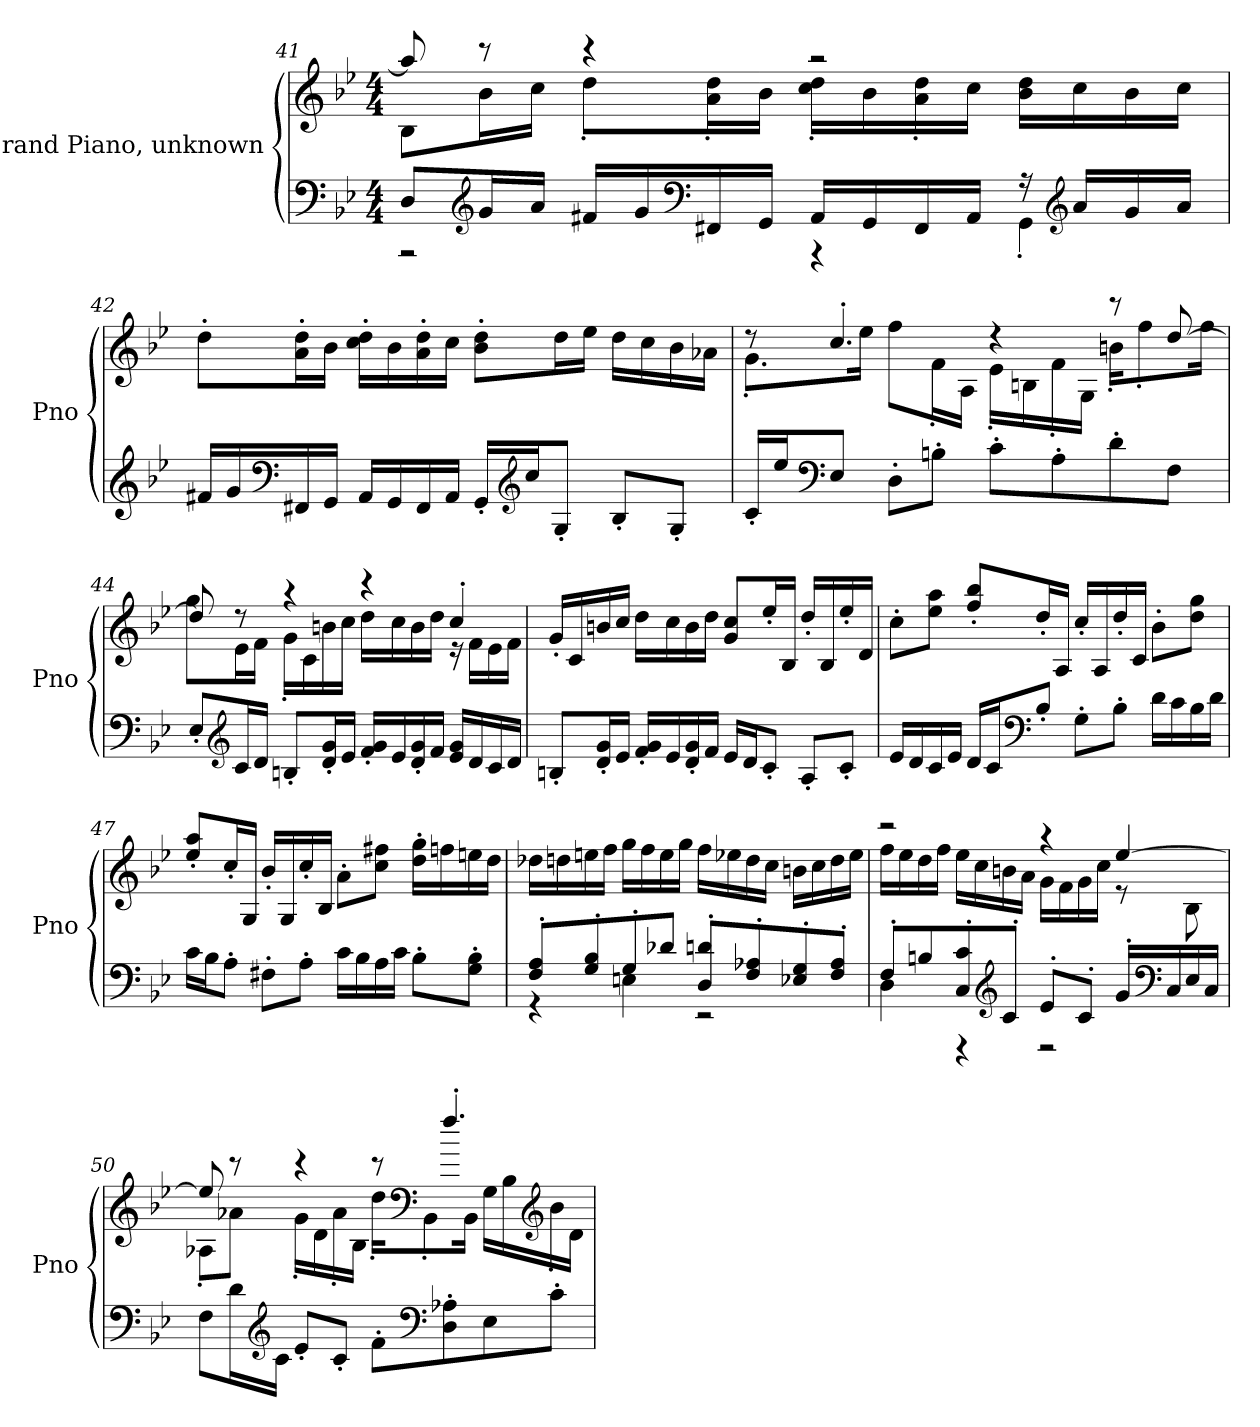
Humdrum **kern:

**kern	**kern
*part1	*part1
*staff2	*staff1
*I"Grand Piano, unknown	*
*I'Pno	*
!!LO:LB:g=z
*clefF4	*clefG2
*k[b-e-]	*k[b-e-]
*M4/4	*M4/4
=41	=41
*^	*^
8D/L	2r	8aa/]	8B-\L
*clefG2	*	*	*
16g/L	.	8r	16b-\L
16a/JJ	.	.	16cc\JJ
16f#X/LL	.	4r	8dd'\L
16g/	.	.	.
*clefF4	*	*	*
16FF#X/	.	.	16a\' 16dd\'L
16GG/JJ	.	.	16b-\JJ
16AA/LL	4r	2r	16cc\' 16dd\'LL
16GG/	.	.	16b-\
16FF#/	.	.	16a\' 16dd\'
16AA/JJ	.	.	16cc\JJ
16r	4GG'\	.	16b-\ 16dd\LL
*clefG2	*	*	*
16a/LL	.	.	16cc\
16g/	.	.	16b-\
16a/JJ	.	.	16cc\JJ
*v	*v	*	*
*	*v	*v
=42	=42
16f#X/LL	8dd'\L
16g/	.
*clefF4	*
16FF#X/	16a\' 16dd\'L
16GG/JJ	16b-\JJ
16AA/LL	16cc\' 16dd\'LL
16GG/	16b-\
16FF#/	16a\' 16dd\'
16AA/JJ	16cc\JJ
16GG'/LL	8b-\' 8dd\'L
*clefG2	*
16cc/J	.
8G'/J	16dd\L
.	16ee-\JJ
8B-'/L	16dd\LL
.	16cc\
8G'/J	16b-\
.	16a-X\JJ
!!LO:LB:g=z
=43	=43
*	*^
16c'/LL	8r	8.g'\L
16ee-/J	.	.
*clefF4	*	*
8E-/J	4.cc'/	.
.	.	16ee-\Jk
8D'\L	.	8ff\L
8Bn'\J	.	16f'\L
.	.	16A\JJ
8c'\L	4r	16e-'\LL
.	.	16Bn\
8A'\	.	16f'\
.	.	16G\JJ
8d'\	8r	16bn'\KL
.	.	8ff'\
8F\J	[8dd/	.
.	.	16ff\Jk
=44	=44	=44
8E-'/L	8dd/]	8gg\L
*clefG2	*	*
16c/L	8r	16e-\L
16d/JJ	.	16f\JJ
8Bn'/L	4r	16g'\LL
.	.	16c\
16d/' 16g/'L	.	16bn\
16e-/JJ	.	16cc\JJ
16f/' 16g/'LL	4r	16dd\LL
16e-/	.	16cc\
16d/' 16g/'	.	16b\
16f/JJ	.	16dd\JJ
16e-/ 16g/LL	4cc'/	16r
16d/	.	16f\LL
16c/	.	16e-\
16d/JJ	.	16f\JJ
*	*v	*v
!!LO:PB:g=z
=45	=45
8Bn'/L	16g'/LL
.	16c/
16d/' 16g/'L	16bn/
16e-/JJ	16cc/JJ
16f/' 16g/'LL	16dd\LL
16e-/	16cc\
16d/' 16g/'	16b\
16f/JJ	16dd\JJ
16e-/LL	8g/ 8cc/L
16d/J	.
8c'/J	16ee-'/L
.	16B-/JJ
8A'/L	16dd'/LL
.	16B-/
8c'/J	16ee-'/
.	16d/JJ
=46	=46
16e-/LL	8cc'\L
16d/	.
16c/	8ee-\ 8aa\J
16e-/JJ	.
16d/LL	8ff/' 8bb-/'L
16c/J	.
*clefF4	*
8B-'/J	16dd'/L
.	16A/JJ
8G'\L	16cc'/LL
.	16A/
8B-'\J	16dd'/
.	16c/JJ
16d\LL	8b-'\L
16c\	.
16B-\	8dd\ 8gg\J
16d\JJ	.
!!LO:LB:g=z
=47	=47
16c\LL	8ee-/' 8aa/'L
16B-\J	.
8A'\J	16cc'/L
.	16G/JJ
8F#X'\L	16b-'/LL
.	16G/
8A'\J	16cc'/
.	16B-/JJ
16c\LL	8a'\L
16B-\	.
16A\	8cc\ 8ff#X\J
16c\JJ	.
8B-'\L	16dd\' 16gg\'LL
.	16ffn\
8G\' 8B-\'J	16een\
.	16dd\JJ
=48	=48
*^	*
8F/' 8A/'L	4r	16dd-X\LL
.	.	16ddn\
8G/' 8B-/'	.	16een\
.	.	16ff\JJ
8G'/	4En\	16gg\LL
.	.	16ff\
8d-X/J	.	16ee\
.	.	16gg\JJ
8D/' 8dn/'L	2r	16ff\LL
.	.	16ee-X\
8F/' 8A-X/'	.	16dd\
.	.	16cc\JJ
8E-X/' 8G/'	.	16bn\LL
.	.	16cc\
8F/' 8A-/'J	.	16dd\
.	.	16ee-\JJ
!!LO:LB:g=z
=49	=49	=49
*	*	*^
8F'/L	4D\	2r	16ff\LL
.	.	.	16ee-\
8Bn/	.	.	16dd\
.	.	.	16ff\JJ
8C/' 8c/'	4r	.	16ee-\LL
.	.	.	16cc\
*clefG2	*	*	*
8c'/J	.	.	16bn\
.	.	.	16a\JJ
8e-'/L	2r	4r	16g\LL
.	.	.	16f\
8c'/J	.	.	16g\
.	.	.	16cc\JJ
16g'/LL	.	[4ee-/	8r
*clefF4	*	*	*
16C/	.	.	.
16E-/	.	.	8B-\
16C/JJ	.	.	.
*v	*v	*	*
=50	=50	=50
8F\L	8ee-/]	8A-X'\L
16d\L	8r	8a-X\J
*clefG2	*	*
16c\JJ	.	.
8e-'/L	4r	16g'\LL
.	.	16d\
8c'/J	.	16a-'\
.	.	16B-\JJ
8f'\L	8r	16dd'\KL
*	*clefF4	*
.	.	8BB-'\
*clefF4	*	*
8D\' 8A-X\'	4.ff'/	.
.	.	16BB-\Jk
8E-\	.	16G\LL
.	.	16B-\
*	*clefG2	*
8c'\J	.	16b-'\
.	.	16d\JJ
*	*v	*v
=	=
*-	*-
